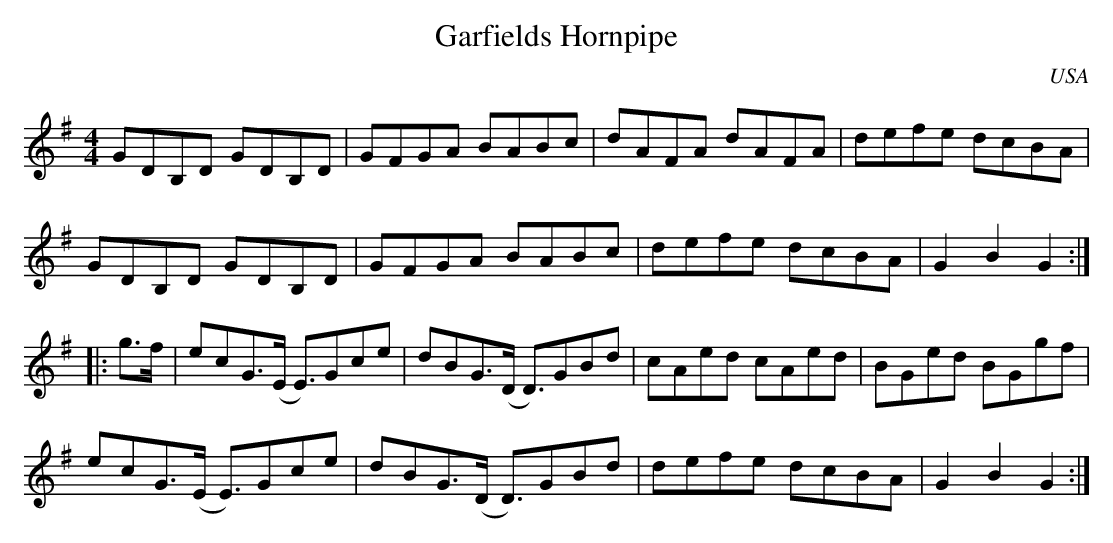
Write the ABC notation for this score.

X:1
T:Garfields Hornpipe
M:4/4
O:USA
K:G major
GDB,D GDB,D| GFGA BABc| dAFA dAFA| defe dcBA|
GDB,D GDB,D| GFGA BABc| defe dcBA| G2B2 G2::
g>f|\
ecG3/(E/ E3/)Gce| dBG3/(D/ D3/)GBd|\
cAed cAed| BGed BGgf|
ecG3/(E/ E3/)Gce| dBG3/(D/ D3/)GBd|\
defe dcBA| G2B2 G2:|
